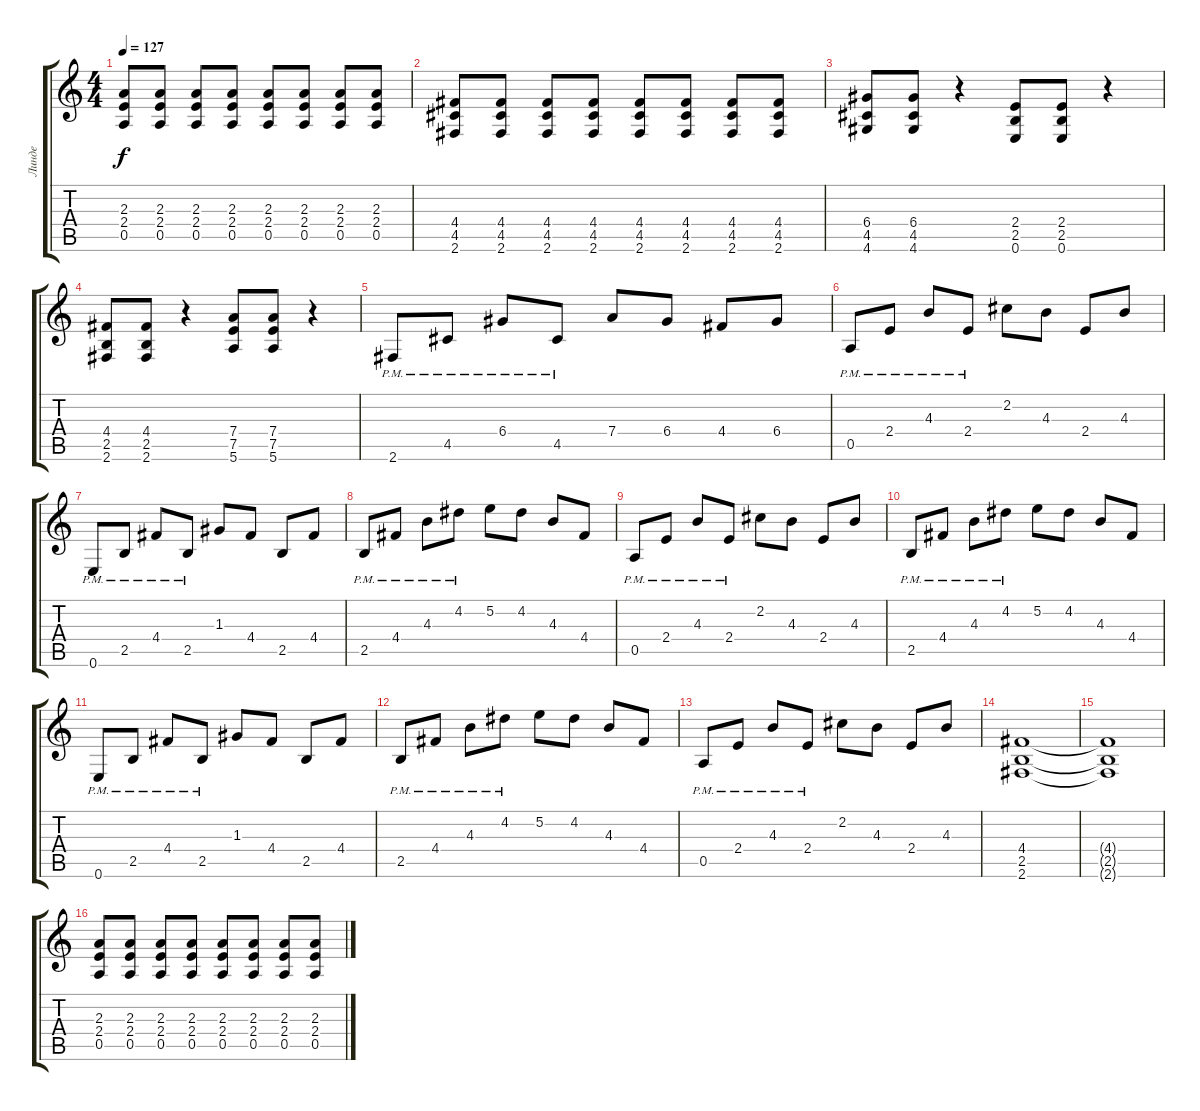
\track ("Линде" "Линде") {instrument distortionguitar}
\staff {score tabs}
\tuning (E4 B3 G3 D3 A2 E2) {hide}
\ts (4 4)
\tempo 127
\clef g2
\ks c
(2.3 2.4 0.5).8{dy f} (2.3 2.4 0.5).8 (2.3 2.4 0.5).8 (2.3 2.4 0.5).8 (2.3 2.4 0.5).8 (2.3 2.4 0.5).8 (2.3 2.4 0.5).8 (2.3 2.4 0.5).8 |
(4.4 4.5 2.6).8 (4.4 4.5 2.6).8 (4.4 4.5 2.6).8 (4.4 4.5 2.6).8 (4.4 4.5 2.6).8 (4.4 4.5 2.6).8 (4.4 4.5 2.6).8 (4.4 4.5 2.6).8 |
(6.4 4.5 4.6).8 (6.4 4.5 4.6).8 r.4 (2.4 2.5 0.6).8 (2.4 2.5 0.6).8 r.4 |
(4.4 2.5 2.6).8 (4.4 2.5 2.6).8 r.4 (7.4 7.5 5.6).8 (7.4 7.5 5.6).8 r.4 |
2.6{pm}.8 4.5{pm}.8 6.4{pm}.8 4.5{pm}.8 7.4.8 6.4.8 4.4.8 6.4.8 |
0.5{pm}.8 2.4{pm}.8 4.3{pm}.8 2.4{pm}.8 2.2.8 4.3.8 2.4.8 4.3.8 |
0.6{pm}.8 2.5{pm}.8 4.4{pm}.8 2.5{pm}.8 1.3.8 4.4.8 2.5.8 4.4.8 |
2.5{pm}.8 4.4{pm}.8 4.3{pm}.8 4.2{pm}.8 5.2.8 4.2.8 4.3.8 4.4.8 |
0.5{pm}.8 2.4{pm}.8 4.3{pm}.8 2.4{pm}.8 2.2.8 4.3.8 2.4.8 4.3.8 |
2.5{pm}.8 4.4{pm}.8 4.3{pm}.8 4.2{pm}.8 5.2.8 4.2.8 4.3.8 4.4.8 |
0.6{pm}.8 2.5{pm}.8 4.4{pm}.8 2.5{pm}.8 1.3.8 4.4.8 2.5.8 4.4.8 |
2.5{pm}.8 4.4{pm}.8 4.3{pm}.8 4.2{pm}.8 5.2.8 4.2.8 4.3.8 4.4.8 |
0.5{pm}.8 2.4{pm}.8 4.3{pm}.8 2.4{pm}.8 2.2.8 4.3.8 2.4.8 4.3.8 |
(4.4 2.5 2.6).1 |
(4.4{t} 2.5{t} 2.6{t}).1 |
(2.3 2.4 0.5).8 (2.3 2.4 0.5).8 (2.3 2.4 0.5).8 (2.3 2.4 0.5).8 (2.3 2.4 0.5).8 (2.3 2.4 0.5).8 (2.3 2.4 0.5).8 (2.3 2.4 0.5).8
